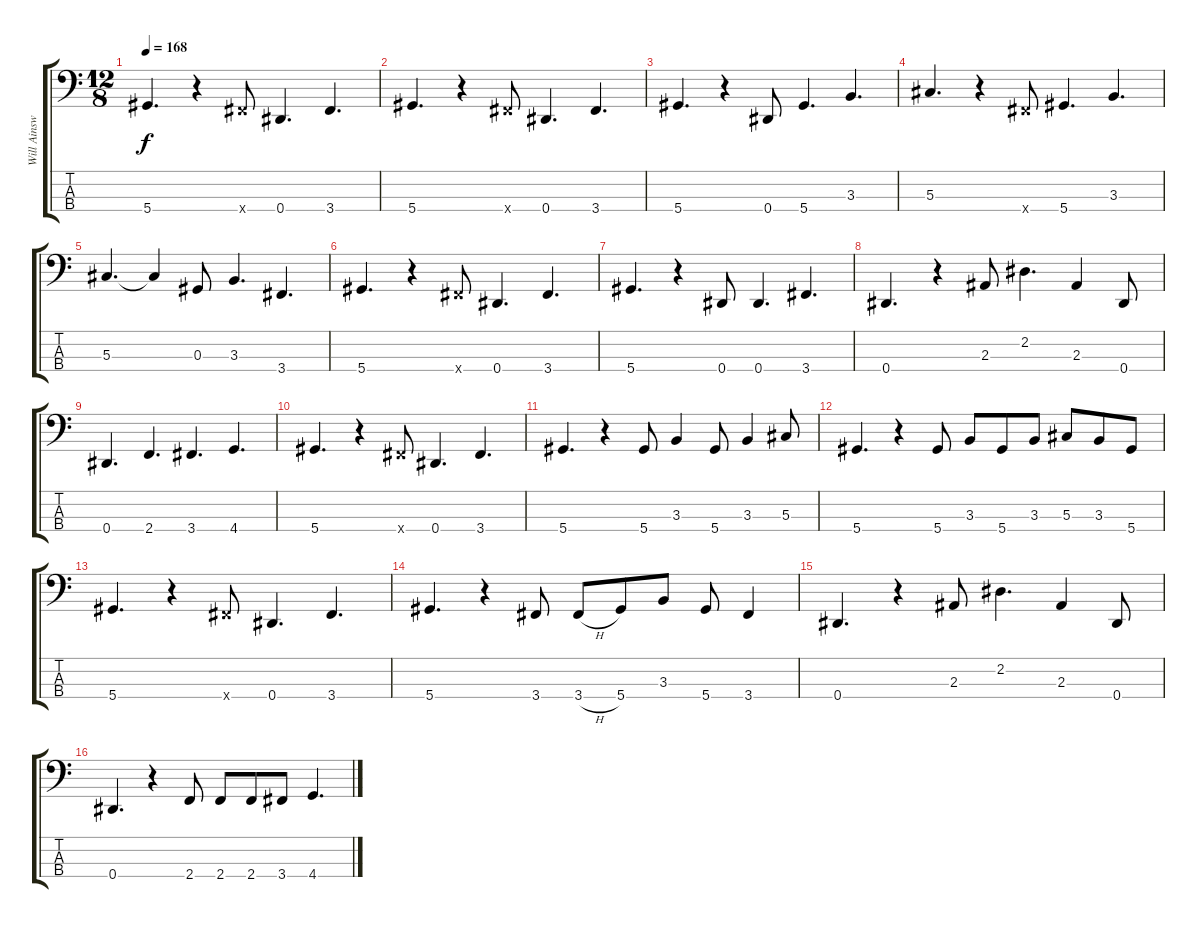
\track ("Will Ainsworth" "Will Ainsw") {instrument fretlessbass}
\staff {score tabs}
\tuning (Gb2 Db2 Ab1 Eb1) {hide}
\ts (12 8)
\tempo 168
\clef f4
\ks c
5.4.4{d dy f} r.4 3.4{x}.8 0.4.4{d} 3.4.4{d} |
5.4.4{d} r.4 3.4{x}.8 0.4.4{d} 3.4.4{d} |
5.4.4{d} r.4 0.4.8 5.4.4{d} 3.3.4{d} |
5.3.4{d} r.4 3.4{x}.8 5.4.4{d} 3.3.4{d} |
5.3.4{d} 5.3{t}.4 0.3.8 3.3.4{d} 3.4.4{d} |
5.4.4{d} r.4 3.4{x}.8 0.4.4{d} 3.4.4{d} |
5.4.4{d} r.4 0.4.8 0.4.4{d} 3.4.4{d} |
0.4.4{d} r.4 2.3.8 2.2.4{d} 2.3.4 0.4.8 |
0.4.4{d} 2.4.4{d} 3.4.4{d} 4.4.4{d} |
5.4.4{d} r.4 3.4{x}.8 0.4.4{d} 3.4.4{d} |
5.4.4{d} r.4 5.4.8 3.3.4 5.4.8 3.3.4 5.3.8 |
5.4.4{d} r.4 5.4.8 3.3.8 5.4.8 3.3.8 5.3.8 3.3.8 5.4.8 |
5.4.4{d} r.4 3.4{x}.8 0.4.4{d} 3.4.4{d} |
5.4.4{d} r.4 3.4.8 3.4{h}.8 5.4.8 3.3.8 5.4.8 3.4.4 |
0.4.4{d} r.4 2.3.8 2.2.4{d} 2.3.4 0.4.8 |
0.4.4{d} r.4 2.4.8 2.4.8 2.4.8 3.4.8 4.4.4{d}
